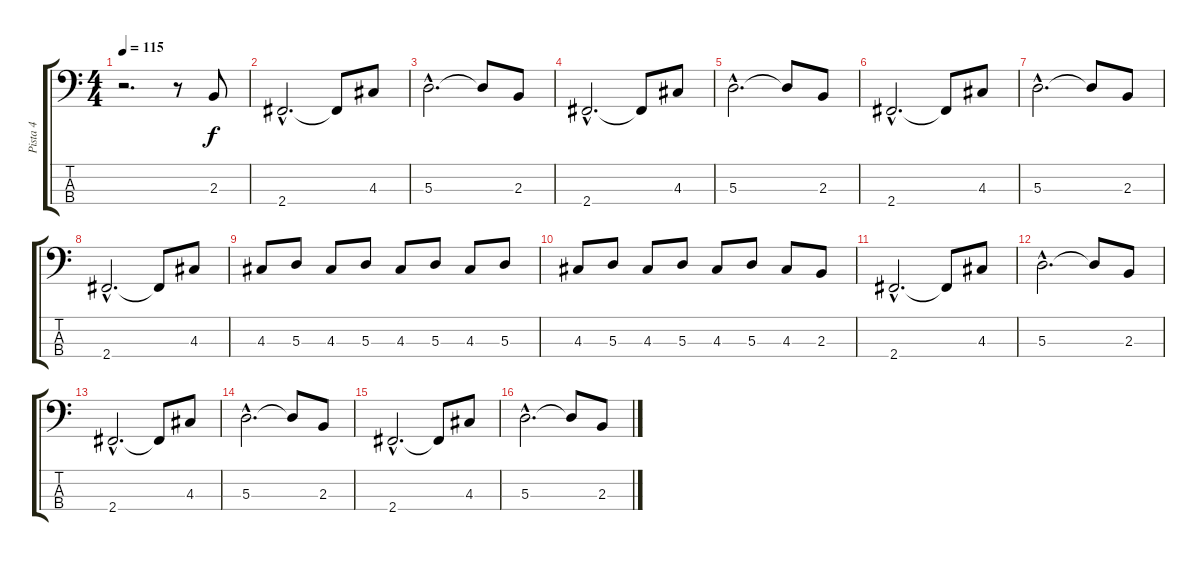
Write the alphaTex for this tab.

\track ("Pista 4" "Pista 4") {instrument electricbasspick}
\staff {score tabs}
\tuning (G2 D2 A1 E1) {hide}
\ts (4 4)
\tempo 115
\clef f4
\ks c
r.2{d dy f instrument electricbasspick} r.8 2.3.8 |
2.4{hac}.2{d} 2.4{t}.8 4.3.8 |
5.3{hac}.2{d} 5.3{t}.8 2.3.8 |
2.4{hac}.2{d} 2.4{t}.8 4.3.8 |
5.3{hac}.2{d} 5.3{t}.8 2.3.8 |
2.4{hac}.2{d} 2.4{t}.8 4.3.8 |
5.3{hac}.2{d} 5.3{t}.8 2.3.8 |
2.4{hac}.2{d} 2.4{t}.8 4.3.8 |
4.3.8 5.3.8 4.3.8 5.3.8 4.3.8 5.3.8 4.3.8 5.3.8 |
4.3.8 5.3.8 4.3.8 5.3.8 4.3.8 5.3.8 4.3.8 2.3.8 |
2.4{hac}.2{d} 2.4{t}.8 4.3.8 |
5.3{hac}.2{d} 5.3{t}.8 2.3.8 |
2.4{hac}.2{d} 2.4{t}.8 4.3.8 |
5.3{hac}.2{d} 5.3{t}.8 2.3.8 |
2.4{hac}.2{d} 2.4{t}.8 4.3.8 |
5.3{hac}.2{d} 5.3{t}.8 2.3.8
